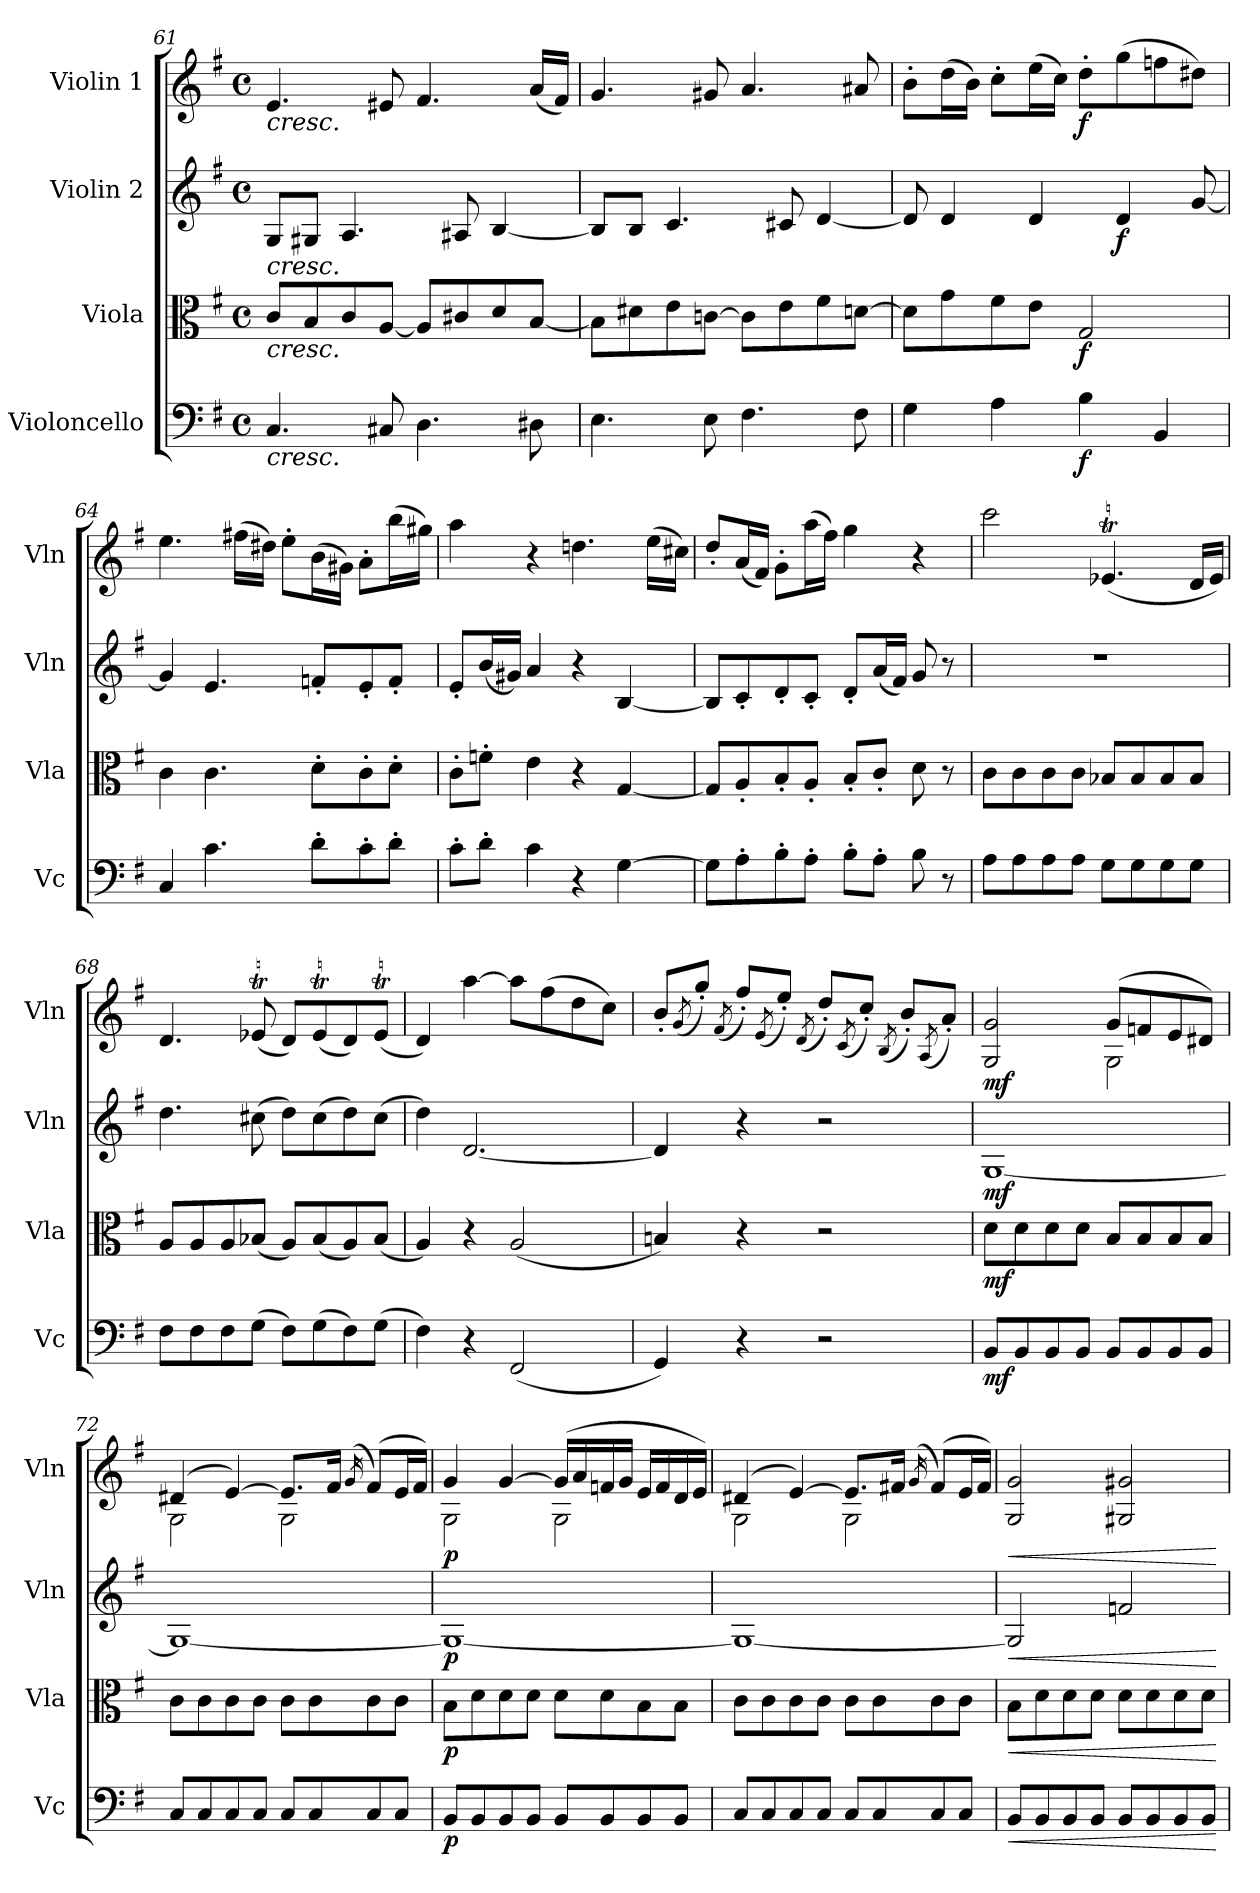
**kern	**dynam	**kern	**dynam	**kern	**dynam	**kern	**dynam
*part4	*part4	*part3	*part3	*part2	*part2	*part1	*part1
*staff4	*staff4	*staff3	*staff3	*staff2	*staff2	*staff1	*staff1
*I"Violoncello	*	*I"Viola	*	*I"Violin 2	*	*I"Violin 1	*
*I'Vc	*	*I'Vla	*	*I'Vln	*	*I'Vln	*
*clefF4	*	*clefC3	*	*clefG2	*	*clefG2	*
*k[f#]	*	*k[f#]	*	*k[f#]	*	*k[f#]	*
*M4/4	*	*M4/4	*	*M4/4	*	*M4/4	*
*met(c)	*	*met(c)	*	*met(c)	*	*met(c)	*
=61	=61	=61	=61	=61	=61	=61	=61
!	!	!	!	!	!	!LO:TX:b:i:t=cresc.	!
!	!	!	!	!LO:TX:b:i:t=cresc.	!	!	!
!	!	!LO:TX:b:i:t=cresc.	!	!	!	!	!
!LO:TX:b:i:t=cresc.	!	!	!	!	!	!	!
4.C/	.	8c/L	.	8G/L	.	4.e/	.
.	.	8B/	.	8G#X/J	.	.	.
.	.	8c/	.	4.A/	.	.	.
8C#X/	.	[8A/J	.	.	.	8e#X/	.
4.D\	.	8A/L]	.	.	.	4.f#/	.
.	.	8c#X/	.	8A#X/	.	.	.
.	.	8d/	.	[4B/	.	.	.
8D#X\	.	[8B/J	.	.	.	(16a/LL	.
.	.	.	.	.	.	16f#/JJ)	.
!!LO:LB:g=z
=62	=62	=62	=62	=62	=62	=62	=62
4.E\	.	8B\L]	.	8B/L]	.	4.g/	.
.	.	8d#X\	.	8B/J	.	.	.
.	.	8e\	.	4.c/	.	.	.
8E\	.	[8cn\J	.	.	.	8g#X/	.
4.F#\	.	8c\L]	.	.	.	4.a/	.
.	.	8e\	.	8c#X/	.	.	.
.	.	8f#\	.	[4d/	.	.	.
8F#\	.	[8dn\J	.	.	.	8a#X/	.
=63	=63	=63	=63	=63	=63	=63	=63
4G\	.	8d\L]	.	8d/]	.	8b'\L	.
.	.	8g\	.	4d/	.	(16dd\L	.
.	.	.	.	.	.	16b\JJ)	.
4A\	.	8f#\	.	.	.	8cc'\L	.
.	.	8e\J	.	4d/	.	(16ee\L	.
.	.	.	.	.	.	16cc\JJ)	.
!	!LO:DY:b	!	!LO:DY:b	!	!	!	!LO:DY:b
4B\	f	2G/	f	.	.	8dd'\L	f
!	!	!	!	!	!LO:DY:b	!	!
.	.	.	.	4d/	f	(8gg\	.
4BB/	.	.	.	.	.	8ffn\	.
.	.	.	.	[8g/	.	8dd#X\J)	.
=64	=64	=64	=64	=64	=64	=64	=64
4C/	.	4c\	.	4g/]	.	4.ee\	.
4.c\	.	4.c\	.	4.e/	.	.	.
.	.	.	.	.	.	(16ff#X\LL	.
.	.	.	.	.	.	16dd#X\JJ)	.
.	.	.	.	.	.	8ee'\L	.
8d'\L	.	8d'\L	.	8fn'/L	.	(16b\L	.
.	.	.	.	.	.	16g#X\JJ)	.
8c'\	.	8c'\	.	8e'/	.	8a'\L	.
8d'\J	.	8d'\J	.	8f'/J	.	(16bb\L	.
.	.	.	.	.	.	16gg#X\JJ)	.
!!LO:PB:g=z
=65	=65	=65	=65	=65	=65	=65	=65
8c'\L	.	8c'\L	.	8e'/L	.	4aa\	.
8d'\J	.	8fn'\J	.	(16b/L	.	.	.
.	.	.	.	16g#X/JJ)	.	.	.
4c\	.	4e\	.	4a/	.	4r	.
4r	.	4r	.	4r	.	4.ddn\	.
[4G\	.	[4G/	.	[4B/	.	.	.
.	.	.	.	.	.	(16ee\LL	.
.	.	.	.	.	.	16cc#X\JJ)	.
=66	=66	=66	=66	=66	=66	=66	=66
8G\L]	.	8G/L]	.	8B/L]	.	8dd'/L	.
8A'\	.	8A'/	.	8c'/	.	(16a/L	.
.	.	.	.	.	.	16f#/JJ)	.
8B'\	.	8B'/	.	8d'/	.	8g'\L	.
8A'\J	.	8A'/J	.	8c'/J	.	(16aa\L	.
.	.	.	.	.	.	16ff#\JJ)	.
8B'\L	.	8B'/L	.	8d'/L	.	4gg\	.
8A'\J	.	8c'/J	.	(16a/L	.	.	.
.	.	.	.	16f#/JJ)	.	.	.
8B\	.	8d\	.	8g/	.	4r	.
8r	.	8r	.	8r	.	.	.
=67	=67	=67	=67	=67	=67	=67	=67
8A\L	.	8c\L	.	1r	.	2ccc\	.
8A\	.	8c\	.	.	.	.	.
8A\	.	8c\	.	.	.	.	.
8A\J	.	8c\J	.	.	.	.	.
8G\L	.	8B-X/L	.	.	.	(4.e-XT/	.
8G\	.	8B-/	.	.	.	.	.
8G\	.	8B-/	.	.	.	.	.
8G\J	.	8B-/J	.	.	.	16d/LL	.
.	.	.	.	.	.	16e-/JJ)	.
!!LO:LB:g=z
=68	=68	=68	=68	=68	=68	=68	=68
8F#\L	.	8A/L	.	4.dd\	.	4.d/	.
8F#\	.	8A/	.	.	.	.	.
8F#\	.	8A/	.	.	.	.	.
(8G\J	.	(8B-X/J	.	(8cc#X\	.	(8e-XT/	.
8F#\L)	.	8A/L)	.	8dd\L)	.	8d/L)	.
(8G\	.	(8B-/	.	(8cc#\	.	(8e-T/	.
8F#\)	.	8A/)	.	8dd\)	.	8d/)	.
(8G\J	.	(8B-/J	.	(8cc#\J	.	(8e-T/J	.
=69	=69	=69	=69	=69	=69	=69	=69
4F#\)	.	4A/)	.	4dd\)	.	4d/)	.
4r	.	4r	.	[2.d/	.	[4aa\	.
(2FF#/	.	(2A/	.	.	.	8aa\L]	.
.	.	.	.	.	.	(8ff#\	.
.	.	.	.	.	.	8dd\	.
.	.	.	.	.	.	8cc\J)	.
=70	=70	=70	=70	=70	=70	=70	=70
4GG/)	.	4Bn/)	.	4d/]	.	8b'/L	.
.	.	.	.	.	.	(8qg/	.
.	.	.	.	.	.	8gg'/J)	.
.	.	.	.	.	.	(8qf#/	.
4r	.	4r	.	4r	.	8ff#'/L)	.
.	.	.	.	.	.	(8qe/	.
.	.	.	.	.	.	8ee'/J)	.
.	.	.	.	.	.	(8qd/	.
2r	.	2r	.	2r	.	8dd'/L)	.
.	.	.	.	.	.	(8qc/	.
.	.	.	.	.	.	8cc'/J)	.
.	.	.	.	.	.	(8qB/	.
.	.	.	.	.	.	8b'/L)	.
.	.	.	.	.	.	(8qA/	.
.	.	.	.	.	.	8a'/J)	.
=71	=71	=71	=71	=71	=71	=71	=71
*	*	*	*	*	*	*^	*
!	!LO:DY:b	!	!LO:DY:b	!	!LO:DY:b	!	!	!LO:DY:b
8BB/L	mf	8d\L	mf	[1G	mf	2G/ 2g/	2ryy	mf
8BB/	.	8d\	.	.	.	.	.	.
8BB/	.	8d\	.	.	.	.	.	.
8BB/J	.	8d\J	.	.	.	.	.	.
8BB/L	.	8B/L	.	.	.	(8g/L	2G\	.
8BB/	.	8B/	.	.	.	8fn/	.	.
8BB/	.	8B/	.	.	.	8e/	.	.
8BB/J	.	8B/J	.	.	.	8d#X/J)	.	.
!!LO:LB:g=z	!!
=72	=72	=72	=72	=72	=72	=72	=72	=72
8C/L	.	8c\L	.	1G_	.	(4d#X/	2G\	.
8C/	.	8c\	.	.	.	.	.	.
8C/	.	8c\	.	.	.	[4e/)	.	.
8C/J	.	8c\J	.	.	.	.	.	.
8C/L	.	8c\L	.	.	.	8.e/L]	2G\	.
8C/	.	8c\	.	.	.	.	.	.
.	.	.	.	.	.	16f#/Jk	.	.
.	.	.	.	.	.	(16qg/	.	.
8C/	.	8c\	.	.	.	(8f#/L)	.	.
8C/J	.	8c\J	.	.	.	16e/L	.	.
.	.	.	.	.	.	16f#/JJ)	.	.
=73	=73	=73	=73	=73	=73	=73	=73	=73
!	!LO:DY:b	!	!LO:DY:b	!	!LO:DY:b	!	!	!LO:DY:b
8BB/L	p	8B\L	p	1G_	p	4g/	2G\	p
8BB/	.	8d\	.	.	.	.	.	.
8BB/	.	8d\	.	.	.	[4g/	.	.
8BB/J	.	8d\J	.	.	.	.	.	.
8BB/L	.	8d\L	.	.	.	(16g/LL]	2G\	.
.	.	.	.	.	.	16a/	.	.
8BB/	.	8d\	.	.	.	16fn/	.	.
.	.	.	.	.	.	16g/JJ	.	.
8BB/	.	8B\	.	.	.	16e/LL	.	.
.	.	.	.	.	.	16f/	.	.
8BB/J	.	8B\J	.	.	.	16d/	.	.
.	.	.	.	.	.	16e/JJ)	.	.
=74	=74	=74	=74	=74	=74	=74	=74	=74
8C/L	.	8c\L	.	1G_	.	(4d#X/	2G\	.
8C/	.	8c\	.	.	.	.	.	.
8C/	.	8c\	.	.	.	[4e/)	.	.
8C/J	.	8c\J	.	.	.	.	.	.
8C/L	.	8c\L	.	.	.	8.e/L]	2G\	.
8C/	.	8c\	.	.	.	.	.	.
.	.	.	.	.	.	16f#X/Jk	.	.
.	.	.	.	.	.	(16qg/	.	.
8C/	.	8c\	.	.	.	(8f#/L)	.	.
8C/J	.	8c\J	.	.	.	16e/L	.	.
.	.	.	.	.	.	16f#/JJ)	.	.
*	*	*	*	*	*	*v	*v	*
!!LO:LB:g=z
=75	=75	=75	=75	=75	=75	=75	=75
!	!LO:HP:b	!	!LO:HP:b	!	!LO:HP:b	!	!LO:HP:b
8BB/L	<	8B\L	<	2G/]	<	2G/ 2g/	<
8BB/	.	8d\	.	.	.	.	.
8BB/	.	8d\	.	.	.	.	.
8BB/J	.	8d\J	.	.	.	.	.
8BB/L	.	8d\L	.	2fn/	.	2G#X/ 2g#X/	.
8BB/	.	8d\	.	.	.	.	.
8BB/	.	8d\	.	.	.	.	.
8BB/J	.	8d\J	.	.	.	.	.
.	[	.	[	.	[	.	[
=	=	=	=	=	=	=	=
*-	*-	*-	*-	*-	*-	*-	*-
